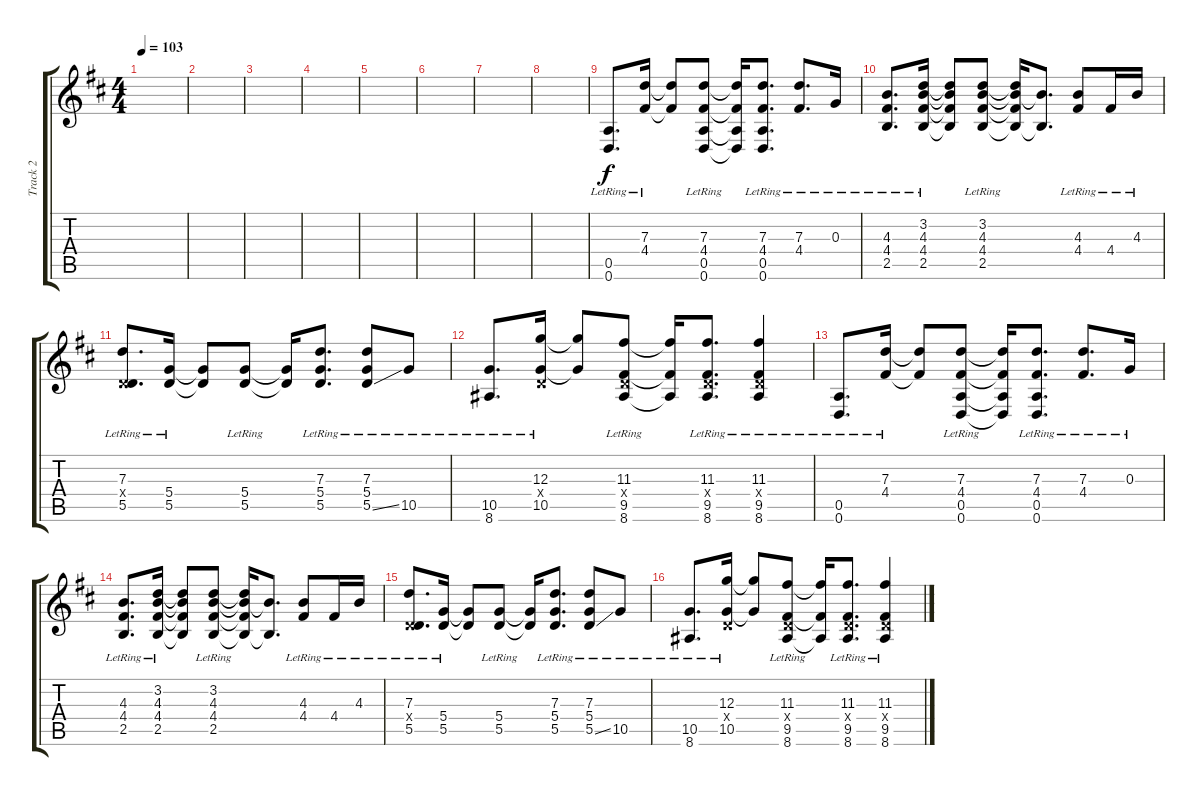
\track ("Track 2" "Track 2") {instrument electricguitarclean}
\staff {score tabs}
\tuning (E4 B3 G3 D3 A2 D2) {hide}
\ts (4 4)
\tempo 103
\clef g2
\ks d
|
|
|
|
|
|
|
|
(0.5{lr} 0.6{lr}).8{d} (7.3{lr} 4.4{lr}).16 (7.3{t} 4.4{t}).8 (7.3{lr} 4.4{lr} 0.5{lr} 0.6{lr}).8 (7.3{t} 4.4{t} 0.5{t} 0.6{t}).16 (7.3{lr} 4.4{lr} 0.5{lr} 0.6{lr}).8{d} (7.3{lr} 4.4{lr}).8{d} 0.3{lr}.16 |
(4.3{lr} 4.4{lr} 2.5{lr}).8{d} (3.2{lr} 4.3{lr} 4.4{lr} 2.5{lr}).16 (3.2{t} 4.3{t} 4.4{t} 2.5{t}).8 (3.2{lr} 4.3{lr} 4.4{lr} 2.5{lr}).8 (3.2{t} 4.3{t} 4.4{t} 2.5{t}).16 (4.3{t} 2.5{t}).8{d} (4.3{lr} 4.4{lr}).8 4.4{lr}.16 4.3{lr}.16 |
(7.3{lr} 0.4{x} 5.5{lr}).8{d} (5.4{lr} 5.5{lr}).16 (5.4{t} 5.5{t}).8 (5.4{lr} 5.5{lr}).8 (5.4{t} 5.5{t}).16 (7.3{lr} 5.4{lr} 5.5{lr}).8{d} (7.3{lr} 5.4{lr} 5.5{ss lr}).8 10.5{lr}.8 |
(10.5{lr} 8.6{lr}).8{d} (12.3{lr} 0.4{x} 10.5{lr}).16 (12.3{t} 10.5{t}).8 (11.3{lr} 0.4{x} 9.5{lr} 8.6{lr}).8 (11.3{t} 9.5{t} 8.6{t}).16 (11.3{lr} 0.4{x} 9.5{lr} 8.6{lr}).8{d} (11.3{lr} 0.4{x} 9.5{lr} 8.6{lr}).4 |
(0.5{lr} 0.6{lr}).8{d} (7.3{lr} 4.4{lr}).16 (7.3{t} 4.4{t}).8 (7.3{lr} 4.4{lr} 0.5{lr} 0.6{lr}).8 (7.3{t} 4.4{t} 0.5{t} 0.6{t}).16 (7.3{lr} 4.4{lr} 0.5{lr} 0.6{lr}).8{d} (7.3{lr} 4.4{lr}).8{d} 0.3{lr}.16 |
(4.3{lr} 4.4{lr} 2.5{lr}).8{d} (3.2{lr} 4.3{lr} 4.4{lr} 2.5{lr}).16 (3.2{t} 4.3{t} 4.4{t} 2.5{t}).8 (3.2{lr} 4.3{lr} 4.4{lr} 2.5{lr}).8 (3.2{t} 4.3{t} 4.4{t} 2.5{t}).16 (4.3{t} 2.5{t}).8{d} (4.3{lr} 4.4{lr}).8 4.4{lr}.16 4.3{lr}.16 |
(7.3{lr} 0.4{x} 5.5{lr}).8{d} (5.4{lr} 5.5{lr}).16 (5.4{t} 5.5{t}).8 (5.4{lr} 5.5{lr}).8 (5.4{t} 5.5{t}).16 (7.3{lr} 5.4{lr} 5.5{lr}).8{d} (7.3{lr} 5.4{lr} 5.5{ss lr}).8 10.5{lr}.8 |
(10.5{lr} 8.6{lr}).8{d} (12.3{lr} 0.4{x} 10.5{lr}).16 (12.3{t} 10.5{t}).8 (11.3{lr} 0.4{x} 9.5{lr} 8.6{lr}).8 (11.3{t} 9.5{t} 8.6{t}).16 (11.3{lr} 0.4{x} 9.5{lr} 8.6{lr}).8{d} (11.3{lr} 0.4{x} 9.5{lr} 8.6{lr}).4
